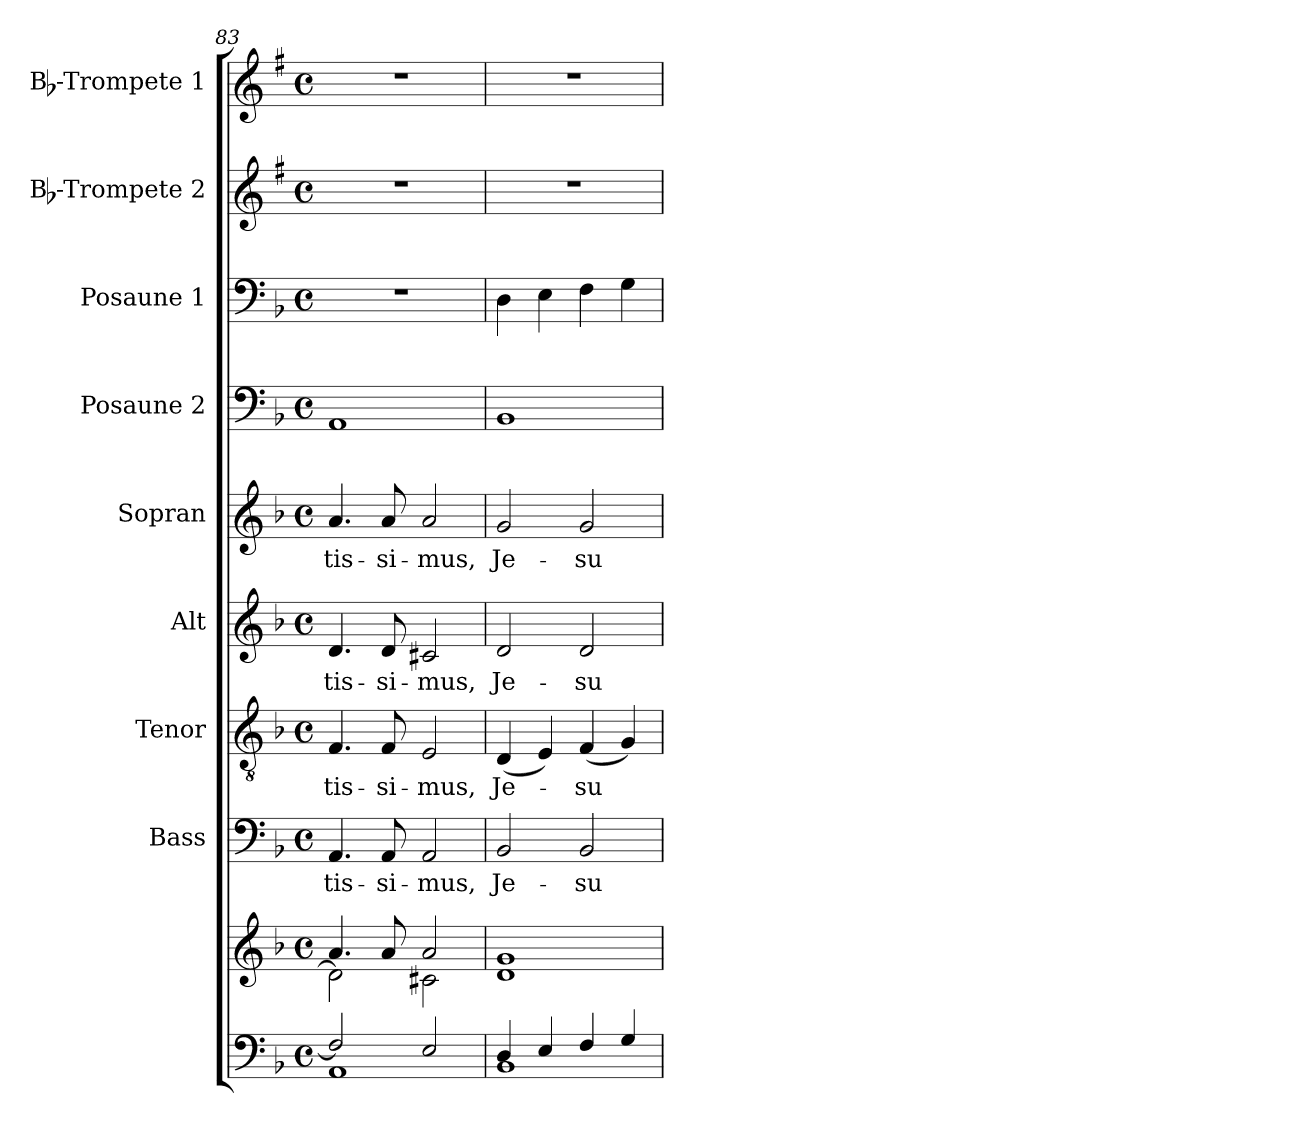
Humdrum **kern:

**kern	**kern	**kern	**text	**kern	**text	**kern	**text	**kern	**text	**kern	**kern	**kern	**kern
*part9	*part9	*part8	*part8	*part7	*part7	*part6	*part6	*part5	*part5	*part4	*part3	*part2	*part1
*staff10	*staff9	*staff8	*staff8	*staff7	*staff7	*staff6	*staff6	*staff5	*staff5	*staff4	*staff3	*staff2	*staff1
*	*	*I"Bass	*	*I"Tenor	*	*I"Alt	*	*I"Sopran	*	*I"Posaune 2	*I"Posaune 1	*I"Bb-Trompete 2	*I"Bb-Trompete 1
*	*	*I'B.	*	*I'T.	*	*I'A.	*	*I'S.	*	*I'Pos. 2	*I'Pos. 1	*I'Bb Trp. 2	*I'Bb Trp. 1
!!LO:PB:g=z
*clefF4	*clefG2	*clefF4	*	*clefGv2	*	*clefG2	*	*clefG2	*	*clefF4	*clefF4	*clefG2	*clefG2
*	*	*	*	*	*	*	*	*	*	*	*	*ITrd1c2	*ITrd1c2
*k[b-]	*k[b-]	*k[b-]	*	*k[b-]	*	*k[b-]	*	*k[b-]	*	*k[b-]	*k[b-]	*k[b-]	*k[b-]
*F:	*F:	*F:	*	*F:	*	*F:	*	*F:	*	*F:	*F:	*F:	*F:
*M4/4	*M4/4	*M4/4	*	*M4/4	*	*M4/4	*	*M4/4	*	*M4/4	*M4/4	*M4/4	*M4/4
*met(c)	*met(c)	*met(c)	*	*met(c)	*	*met(c)	*	*met(c)	*	*met(c)	*met(c)	*met(c)	*met(c)
=83	=83	=83	=83	=83	=83	=83	=83	=83	=83	=83	=83	=83	=83
*^	*^	*	*	*	*	*	*	*	*	*	*	*	*
!	!	!	!	!	!LO:LY:b	!	!LO:LY:b	!	!LO:LY:b	!	!LO:LY:b	!	!	!	!
2F/]	1AA	4.a/	2d\]	4.AA/	-tis-	4.F/	-tis-	4.d/	-tis-	4.a/	-tis-	1AA	1r	1r	1r
!	!	!	!	!	!LO:LY:b	!	!LO:LY:b	!	!LO:LY:b	!	!LO:LY:b	!	!	!	!
.	.	8a/	.	8AA/	-si-	8F/	-si-	8d/	-si-	8a/	-si-	.	.	.	.
!	!	!	!	!	!LO:LY:b	!	!LO:LY:b	!	!LO:LY:b	!	!LO:LY:b	!	!	!	!
2E/	.	2a/	2c#X\	2AA/	-mus,	2E/	-mus,	2c#X/	-mus,	2a/	-mus,	.	.	.	.
=84	=84	=84	=84	=84	=84	=84	=84	=84	=84	=84	=84	=84	=84	=84	=84
!	!	!	!	!	!LO:LY:b	!	!LO:LY:b	!	!LO:LY:b	!	!LO:LY:b	!	!	!	!
4D/	1BB-	1g	1d	2BB-/	Je-	(<4D/	Je-	2d/	Je-	2g/	Je-	1BB-	4D\	1r	1r
4E/	.	.	.	.	.	4E/)	.	.	.	.	.	.	4E\	.	.
!	!	!	!	!	!LO:LY:b	!	!LO:LY:b	!	!LO:LY:b	!	!LO:LY:b	!	!	!	!
4F/	.	.	.	2BB-/	-su	(<4F/	-su	2d/	-su	2g/	-su	.	4F\	.	.
4G/	.	.	.	.	.	4G/)	.	.	.	.	.	.	4G\	.	.
*v	*v	*	*	*	*	*	*	*	*	*	*	*	*	*	*
*	*v	*v	*	*	*	*	*	*	*	*	*	*	*	*
=	=	=	=	=	=	=	=	=	=	=	=	=	=
*-	*-	*-	*-	*-	*-	*-	*-	*-	*-	*-	*-	*-	*-
